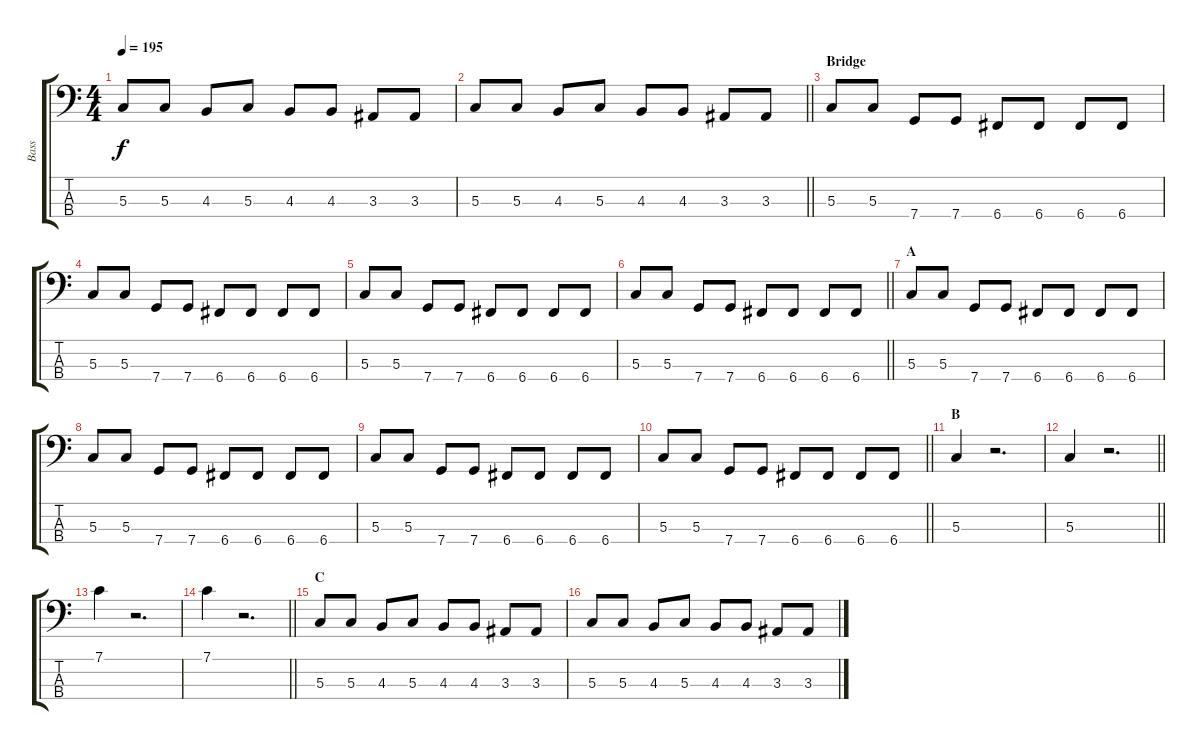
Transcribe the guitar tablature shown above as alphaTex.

\track ("Bass" "Bass") {instrument electricbasspick}
\staff {score tabs}
\tuning (F2 C2 G1 C1) {hide}
\ts (4 4)
\tempo 195
\clef f4
\ks c
5.3.8{dy f} 5.3.8 4.3.8 5.3.8 4.3.8 4.3.8 3.3.8 3.3.8 |
\barLineRight lightlight
5.3.8 5.3.8 4.3.8 5.3.8 4.3.8 4.3.8 3.3.8 3.3.8 |
\section ("" "Bridge")
5.3.8 5.3.8 7.4.8 7.4.8 6.4.8 6.4.8 6.4.8 6.4.8 |
5.3.8 5.3.8 7.4.8 7.4.8 6.4.8 6.4.8 6.4.8 6.4.8 |
5.3.8 5.3.8 7.4.8 7.4.8 6.4.8 6.4.8 6.4.8 6.4.8 |
\barLineRight lightlight
5.3.8 5.3.8 7.4.8 7.4.8 6.4.8 6.4.8 6.4.8 6.4.8 |
\section ("" "A")
5.3.8 5.3.8 7.4.8 7.4.8 6.4.8 6.4.8 6.4.8 6.4.8 |
5.3.8 5.3.8 7.4.8 7.4.8 6.4.8 6.4.8 6.4.8 6.4.8 |
5.3.8 5.3.8 7.4.8 7.4.8 6.4.8 6.4.8 6.4.8 6.4.8 |
\barLineRight lightlight
5.3.8 5.3.8 7.4.8 7.4.8 6.4.8 6.4.8 6.4.8 6.4.8 |
\section ("" "B")
5.3.4 r.2{d} |
\barLineRight lightlight
5.3.4 r.2{d} |
7.1.4 r.2{d} |
\barLineRight lightlight
7.1.4 r.2{d} |
\section ("" "C")
5.3.8 5.3.8 4.3.8 5.3.8 4.3.8 4.3.8 3.3.8 3.3.8 |
5.3.8 5.3.8 4.3.8 5.3.8 4.3.8 4.3.8 3.3.8 3.3.8
